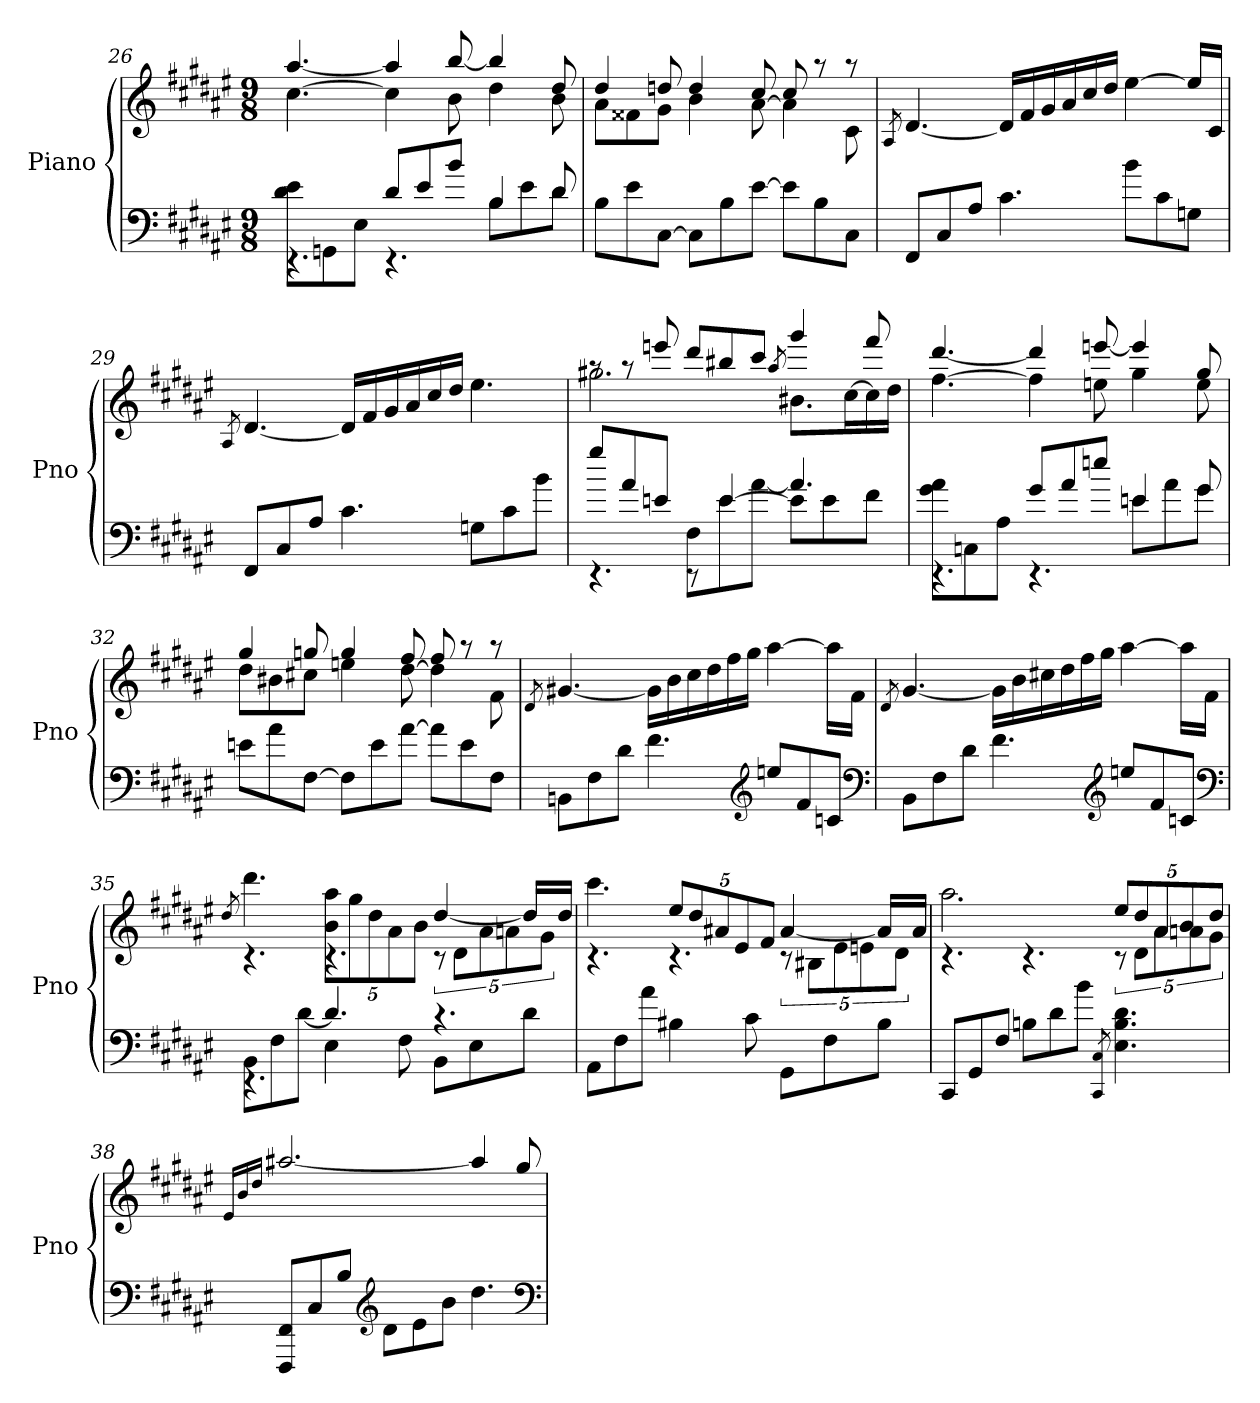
**kern	**kern
*part1	*part1
*staff2	*staff1
*I"Piano	*
*I'Pno	*
*clefF4	*clefG2
*k[f#c#g#d#a#e#]	*k[f#c#g#d#a#e#]
*F#:	*F#:
*M9/8	*M9/8
=26	=26
*^	*^
8d#\ 8e#\L	4.rEE	[4.cc#\	[4.aa#/
8GGn	.	.	.
8E#J	.	.	.
8d#/L	4.rEE	4cc#\]	4aa#/]
8e#	.	.	.
8bJ	.	8b\	[8bb/
8B\L	4B/	4dd#\	4bb/]
8e#	.	.	.
8d#J	8d#/	8b\	8dd#/
*v	*v	*	*
=27	=27	=27
8B\L	8a#\L	4dd#/
8e#	8f##X	.
[8C#J	8g#J	8ddn/
8C#\L]	4b\	4dd/
8B	.	.
[8e#J	[8a#\	8cc#/
8e#\L]	4a#\]	8cc#/
8B	.	8raa
8C#J	8c#\	8raa
*	*v	*v
=28	=28
.	8qA#/
8FF#/L	[4.d#/
8C#	.
8A#J	.
4.c#\	16d#/LL]
.	16f#
.	16g#
.	16a#
.	16cc#
.	16dd#JJ
8b\L	[4ee#\
8c#	.
8GnJ	16ee#/LL]
.	16c#JJ
=29	=29
.	8qA#/
8FF#/L	[4.d#/
8C#	.
8A#J	.
4.c#\	16d#/LL]
.	16f#
.	16g#
.	16a#
.	16cc#
.	16dd#JJ
8Gn\L	4.ee#\
8c#	.
8bJ	.
=30	=30
*^	*^
4.rEE	8gg#\L	2.gg#X\	8raa
.	8a#/	.	8raa
.	8enJ	.	8eeen/
8rEE	8F#\L	.	8ddd#/L
[4e/	8e	.	8bb#X
.	[8a#J	.	8ccc#J
.	.	.	8qaa#/
8e\L]	4.a#/]	8.b#X\L	4ggg#/
8e	.	.	.
.	.	[16cc#L	.
8f#J	.	16cc#]	8fff#/
.	.	16dd#JJ	.
=31	=31	=31	=31
8g#\ 8a#\L	4.rEE	[4.ff#\	[4.ddd#/
8Cn	.	.	.
8A#J	.	.	.
8g#/L	4.rEE	4ff#\]	4ddd#/]
8a#	.	.	.
8een\J	.	8een\	[8eeen/
8en\L	4e/	4gg#\	4eee/]
8a#	.	.	.
8g#J	8g#/	8ee\	8gg#/
*v	*v	*	*
=32	=32	=32
8en\L	8dd#\L	4gg#/
8a#	8b#X	.
[8F#J	8cc#XJ	8ggn/
8F#\L]	4een\	4gg/
8e	.	.
[8a#J	[8dd#\	8ff#/
8a#\L]	4dd#\]	8ff#/
8e	.	8raa
8F#J	8f#\	8raa
*	*v	*v
=33	=33
.	8qd#/
8BBn\L	[4.g#X/
8F#	.
8d#J	.
4.f#\	16g#\LL]
.	16b
.	16cc#
.	16dd#
.	16ff#
.	16gg#JJ
*clefG2	*
8een/L	[4aa#\
8f#	.
8cnJ	16aa#\LL]
.	16f#JJ
*clefF4	*
=34	=34
.	8qd#/
8BB\L	[4.g#/
8F#	.
8d#J	.
4.f#\	16g#\LL]
.	16b
.	16cc#X
.	16dd#
.	16ff#
.	16gg#JJ
*clefG2	*
8een/L	[4aa#\
8f#	.
8cnJ	16aa#\LL]
.	16f#JJ
*clefF4	*
=35	=35
.	8qdd#/
*^	*^
4.rEE	8BB\L	4.rc	4.ddd#\
.	8F#	.	.
.	[8d#J	.	.
4E#\	4.d#/]	4.rc	40%3b\ 40%3aa#\L
.	.	.	40%3gg#
.	.	.	40%3dd#
.	.	.	40%3a#
8F#\	.	.	.
.	.	.	40%3bJ
8BB\L	4.rc	40%3rc	[4dd#/
.	.	40%3d#\L	.
8E#	.	.	.
.	.	40%3a#	.
.	.	40%3an	.
8d#J	.	.	16dd#/LL]
.	.	40%3g#J	.
.	.	.	16dd#JJ
*v	*v	*	*
=36	=36	=36
8AA#\L	4.rc	4.ccc#\
8F#	.	.
8a#J	.	.
4B#X\	4.rc	40%3ee#/L
.	.	40%3dd#
.	.	40%3a#X
.	.	40%3e#
8c#\	.	.
.	.	40%3f#J
8GG#\L	40%3rc	[4a#/
.	40%3B#X\L	.
8F#	.	.
.	40%3e#	.
.	40%3en	.
8B#J	.	16a#/LL]
.	40%3d#J	.
.	.	16a#JJ
=37	=37	=37
8CC#/L	4.rc	2.aa#\
8GG#	.	.
8F#J	.	.
8Bn\L	4.rc	.
8d#	.	.
8bJ	.	.
8qCC#/ 8qC#/	.	.
4.E#\ 4.B\ 4.d#\	40%3rc	40%3ee#/L
.	40%3d#\L	40%3dd#
.	40%3a#	40%3a#
.	40%3an	40%3b
.	40%3g#J	40%3dd#J
*	*v	*v
=38	=38
.	16qqe#/LL
.	16qqb
.	16qqdd#JJ
8FFF#/ 8FF#/L	[2.aa#X/
8C#	.
8BJ	.
*clefG2	*
8d#\L	.
8e#	.
8bJ	.
4.dd#\	4aa#/]
.	8gg#/
*clefF4	*
=	=
*-	*-
